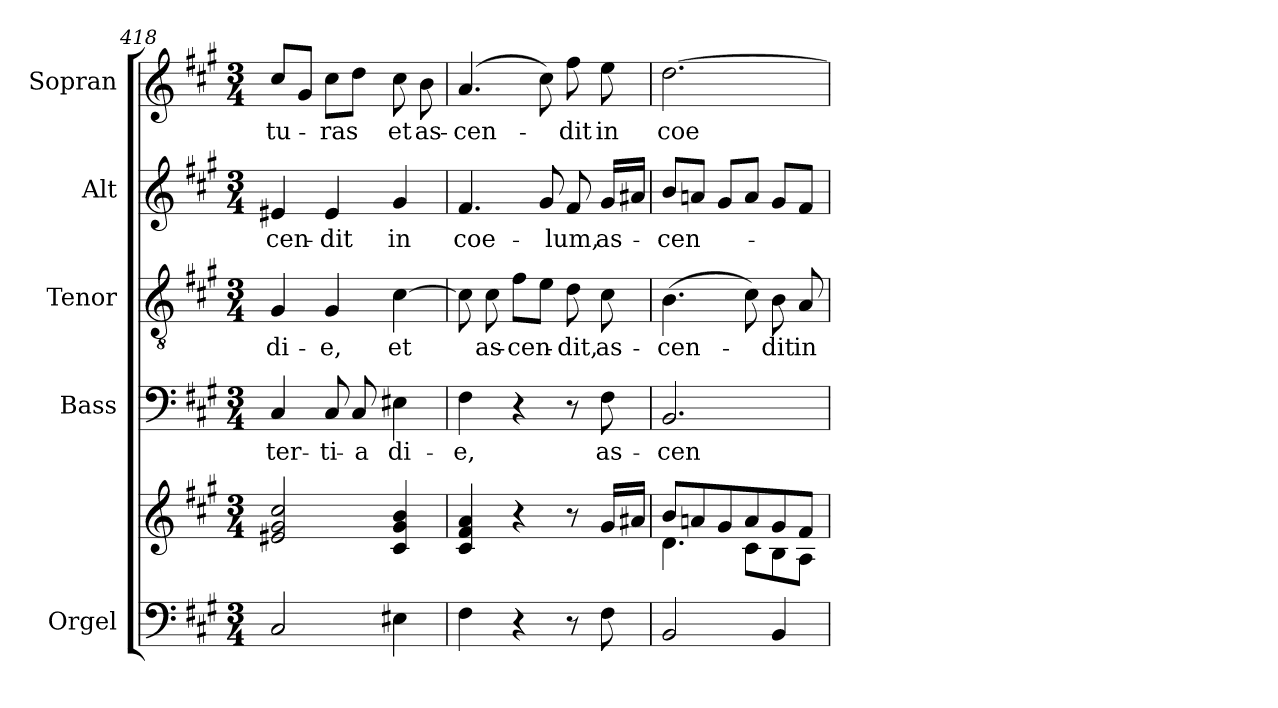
**kern	**kern	**kern	**text	**kern	**text	**kern	**text	**kern	**text
*part5	*part5	*part4	*part4	*part3	*part3	*part2	*part2	*part1	*part1
*staff6	*staff5	*staff4	*staff4	*staff3	*staff3	*staff2	*staff2	*staff1	*staff1
*I"Orgel	*	*I"Bass	*	*I"Tenor	*	*I"Alt	*	*I"Sopran	*
*I'Org.	*	*I'B.	*	*I'T.	*	*I'A.	*	*I'S.	*
!!LO:PB:g=z
*clefF4	*clefG2	*clefF4	*	*clefGv2	*	*clefG2	*	*clefG2	*
*k[f#c#g#]	*k[f#c#g#]	*k[f#c#g#]	*	*k[f#c#g#]	*	*k[f#c#g#]	*	*k[f#c#g#]	*
*A:	*A:	*A:	*	*A:	*	*A:	*	*A:	*
*M3/4	*M3/4	*M3/4	*	*M3/4	*	*M3/4	*	*M3/4	*
=418	=418	=418	=418	=418	=418	=418	=418	=418	=418
!	!	!	!LO:LY:b	!	!LO:LY:b	!	!LO:LY:b	!	!LO:LY:b
2C#/	2e#X/ 2g#/ 2cc#/	4C#/	ter-	4G#/	di-	4e#X/	-cen-	8cc#/L	-tu-
.	.	.	.	.	.	.	.	8g#/J	.
!	!	!	!LO:LY:b	!	!LO:LY:b	!	!LO:LY:b	!	!LO:LY:b
.	.	8C#/	-ti-	4G#/	-e,	4e#/	-dit	8cc#\L	-ras
!	!	!	!LO:LY:b	!	!	!	!	!	!
.	.	8C#/	-a	.	.	.	.	8dd\J	.
!	!	!	!LO:LY:b	!	!LO:LY:b	!	!LO:LY:b	!	!LO:LY:b
4E#X\	4c#/ 4g#/ 4b/	4E#X\	di-	[4c#\	et	4g#/	in	8cc#\	et
!	!	!	!	!	!	!	!	!	!LO:LY:b
.	.	.	.	.	.	.	.	8b\	as-
=419	=419	=419	=419	=419	=419	=419	=419	=419	=419
!	!	!	!LO:LY:b	!	!	!	!LO:LY:b	!	!LO:LY:b
4F#\	4c#/ 4f#/ 4a/	4F#\	-e,	8c#\]	.	4.f#/	coe-	(4.a/	-cen-
!	!	!	!	!	!LO:LY:b	!	!	!	!
.	.	.	.	8c#\	as-	.	.	.	.
!	!	!	!	!	!LO:LY:b	!	!	!	!
4r	4r	4r	.	8f#\L	-cen-	.	.	.	.
.	.	.	.	8e\J	.	8g#/	.	8cc#\)	.
!	!	!	!	!	!LO:LY:b	!	!LO:LY:b	!	!LO:LY:b
8r	8r	8r	.	8d\	-dit,	8f#/	-lum,	8ff#\	-dit
!	!	!	!LO:LY:b	!	!LO:LY:b	!	!LO:LY:b	!	!LO:LY:b
8F#\	16g#/LL	8F#\	as-	8c#\	as-	16g#/LL	as-	8ee\	in
.	16a#X/JJ	.	.	.	.	16a#X/JJ	.	.	.
=420	=420	=420	=420	=420	=420	=420	=420	=420	=420
*	*^	*	*	*	*	*	*	*	*
!	!	!	!	!LO:LY:b	!	!LO:LY:b	!	!LO:LY:b	!	!LO:LY:b
2BB/	8b/L	4.d\	2.BB/	-cen-	(>4.B\	-cen-	8b/L	-cen-	[2.dd\	coe-
.	8an/	.	.	.	.	.	8an/J	.	.	.
.	8g#/	.	.	.	.	.	8g#/L	.	.	.
.	8a/	8c#\L	.	.	8c#\)	.	8a/J	.	.	.
!	!	!	!	!	!	!LO:LY:b	!	!	!	!
4BB/	8g#/	8B\	.	.	8B\	-dit	8g#/L	.	.	.
!	!	!	!	!	!	!LO:LY:b	!	!	!	!
.	8f#/J	8A\J	.	.	8A/	in	8f#/J	.	.	.
*	*v	*v	*	*	*	*	*	*	*	*
=	=	=	=	=	=	=	=	=	=
*-	*-	*-	*-	*-	*-	*-	*-	*-	*-
